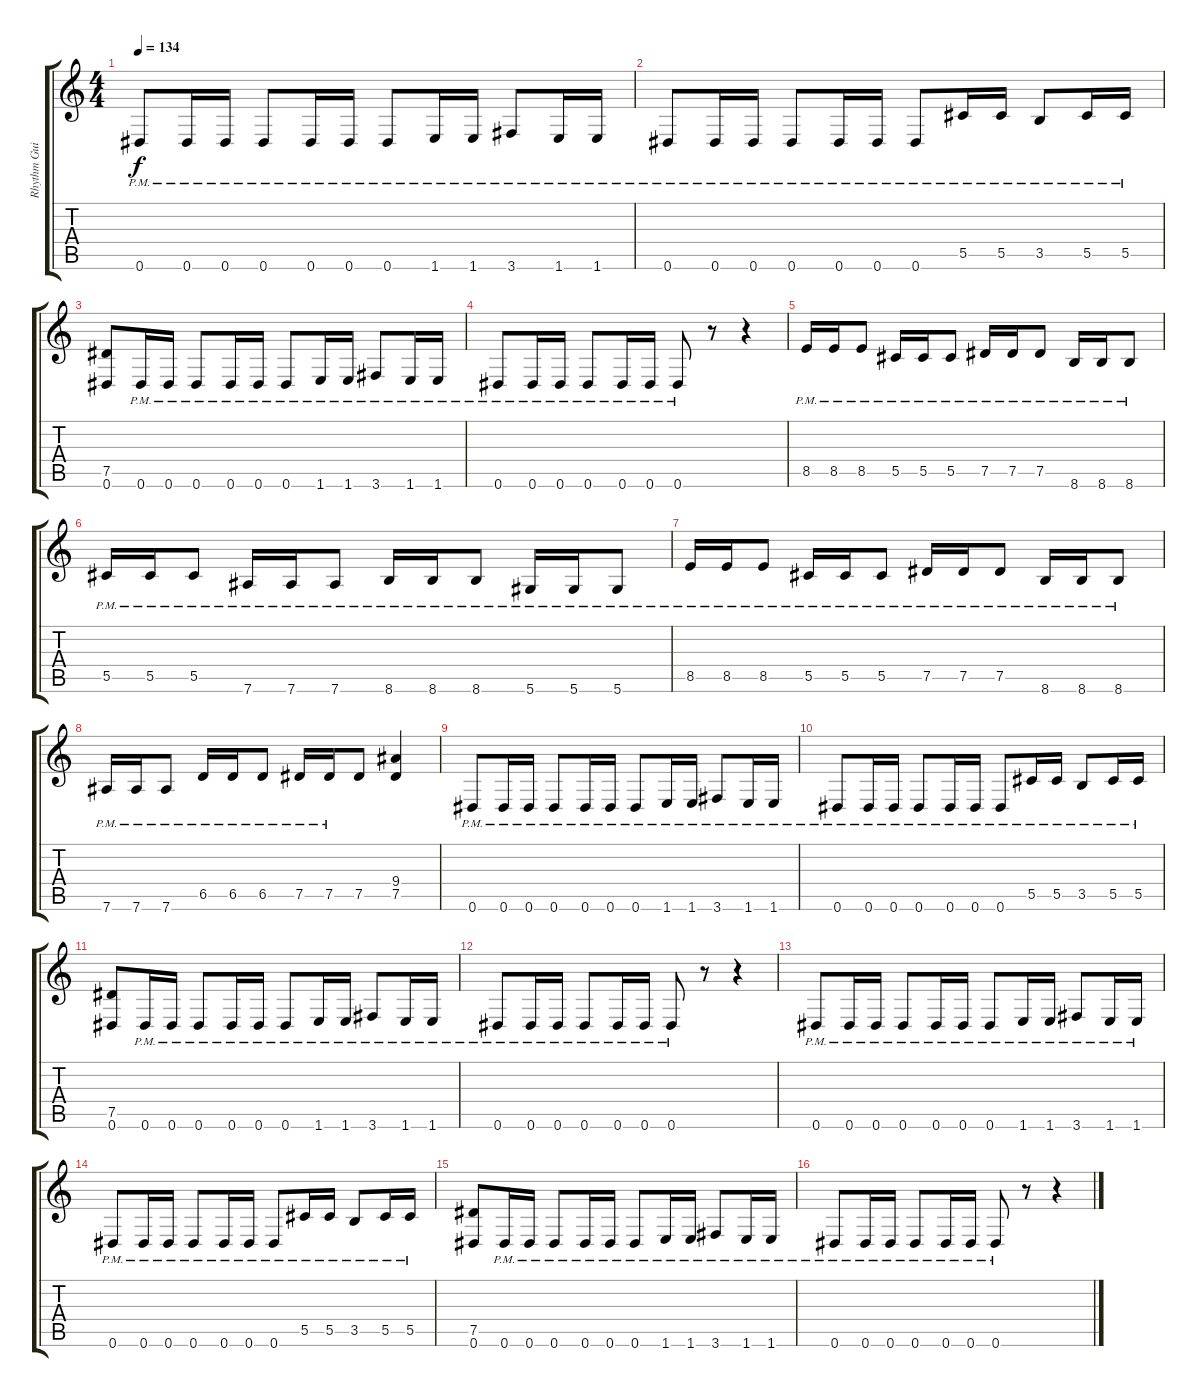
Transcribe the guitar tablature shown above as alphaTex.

\track ("Rhythm Guitar (Timo Tolkki)" "Rhythm Gui") {instrument distortionguitar}
\staff {score tabs}
\tuning (Eb4 Bb3 Gb3 Db3 Ab2 Eb2) {hide}
\ts (4 4)
\tempo 134
\clef g2
\ks c
0.6{pm}.8{dy f} 0.6{pm}.16 0.6{pm}.16 0.6{pm}.8 0.6{pm}.16 0.6{pm}.16 0.6{pm}.8 1.6{pm}.16 1.6{pm}.16 3.6{pm}.8 1.6{pm}.16 1.6{pm}.16 |
0.6{pm}.8 0.6{pm}.16 0.6{pm}.16 0.6{pm}.8 0.6{pm}.16 0.6{pm}.16 0.6{pm}.8 5.5{pm}.16 5.5{pm}.16 3.5{pm}.8 5.5{pm}.16 5.5{pm}.16 |
(7.5 0.6).8 0.6{pm}.16 0.6{pm}.16 0.6{pm}.8 0.6{pm}.16 0.6{pm}.16 0.6{pm}.8 1.6{pm}.16 1.6{pm}.16 3.6{pm}.8 1.6{pm}.16 1.6{pm}.16 |
0.6{pm}.8 0.6{pm}.16 0.6{pm}.16 0.6{pm}.8 0.6{pm}.16 0.6{pm}.16 0.6{pm}.8 r.8 r.4 |
8.5{pm}.16 8.5{pm}.16 8.5{pm}.8 5.5{pm}.16 5.5{pm}.16 5.5{pm}.8 7.5{pm}.16 7.5{pm}.16 7.5{pm}.8 8.6{pm}.16 8.6{pm}.16 8.6{pm}.8 |
5.5{pm}.16 5.5{pm}.16 5.5{pm}.8 7.6{pm}.16 7.6{pm}.16 7.6{pm}.8 8.6{pm}.16 8.6{pm}.16 8.6{pm}.8 5.6{pm}.16 5.6{pm}.16 5.6{pm}.8 |
8.5{pm}.16 8.5{pm}.16 8.5{pm}.8 5.5{pm}.16 5.5{pm}.16 5.5{pm}.8 7.5{pm}.16 7.5{pm}.16 7.5{pm}.8 8.6{pm}.16 8.6{pm}.16 8.6{pm}.8 |
7.6{pm}.16 7.6{pm}.16 7.6{pm}.8 6.5{pm}.16 6.5{pm}.16 6.5{pm}.8 7.5{pm}.16 7.5{pm}.16 7.5.8 (9.4 7.5).4 |
0.6{pm}.8 0.6{pm}.16 0.6{pm}.16 0.6{pm}.8 0.6{pm}.16 0.6{pm}.16 0.6{pm}.8 1.6{pm}.16 1.6{pm}.16 3.6{pm}.8 1.6{pm}.16 1.6{pm}.16 |
0.6{pm}.8 0.6{pm}.16 0.6{pm}.16 0.6{pm}.8 0.6{pm}.16 0.6{pm}.16 0.6{pm}.8 5.5{pm}.16 5.5{pm}.16 3.5{pm}.8 5.5{pm}.16 5.5{pm}.16 |
(7.5 0.6).8 0.6{pm}.16 0.6{pm}.16 0.6{pm}.8 0.6{pm}.16 0.6{pm}.16 0.6{pm}.8 1.6{pm}.16 1.6{pm}.16 3.6{pm}.8 1.6{pm}.16 1.6{pm}.16 |
0.6{pm}.8 0.6{pm}.16 0.6{pm}.16 0.6{pm}.8 0.6{pm}.16 0.6{pm}.16 0.6{pm}.8 r.8 r.4 |
0.6{pm}.8 0.6{pm}.16 0.6{pm}.16 0.6{pm}.8 0.6{pm}.16 0.6{pm}.16 0.6{pm}.8 1.6{pm}.16 1.6{pm}.16 3.6{pm}.8 1.6{pm}.16 1.6{pm}.16 |
0.6{pm}.8 0.6{pm}.16 0.6{pm}.16 0.6{pm}.8 0.6{pm}.16 0.6{pm}.16 0.6{pm}.8 5.5{pm}.16 5.5{pm}.16 3.5{pm}.8 5.5{pm}.16 5.5{pm}.16 |
(7.5 0.6).8 0.6{pm}.16 0.6{pm}.16 0.6{pm}.8 0.6{pm}.16 0.6{pm}.16 0.6{pm}.8 1.6{pm}.16 1.6{pm}.16 3.6{pm}.8 1.6{pm}.16 1.6{pm}.16 |
0.6{pm}.8 0.6{pm}.16 0.6{pm}.16 0.6{pm}.8 0.6{pm}.16 0.6{pm}.16 0.6{pm}.8 r.8 r.4
